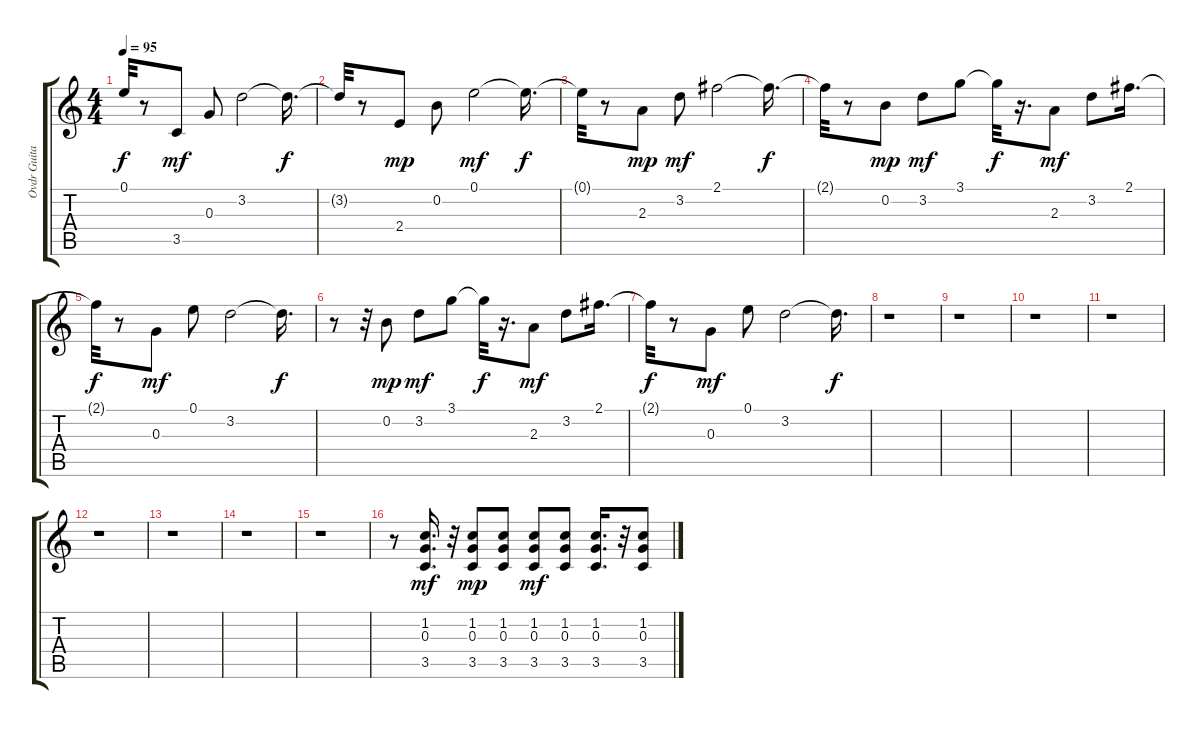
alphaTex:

\track ("Ovdr Guitar" "Ovdr Guita") {instrument overdrivenguitar}
\staff {score tabs}
\tuning (E4 B3 G3 D3 A2 E2) {hide}
\ts (4 4)
\tempo 95
\clef g2
\ks c
0.1{t}.32{dy f} r.8 3.5.8{dy mf} 0.3.8 3.2.2 3.2{t}.16{d dy f} |
3.2{t}.32 r.8 2.4.8{dy mp} 0.2.8 0.1.2{dy mf} 0.1{t}.16{d dy f} |
0.1{t}.32 r.8 2.3.8{dy mp} 3.2.8{dy mf} 2.1.2 2.1{t}.16{d dy f} |
2.1{t}.32 r.8 0.2.8{dy mp} 3.2.8{dy mf} 3.1.8 3.1{t}.32{dy f} r.16{d} 2.3.8{dy mf} 3.2.8 2.1.16{d} |
2.1{t}.32{dy f} r.8 0.3.8{dy mf} 0.1.8 3.2.2 3.2{t}.16{d dy f} |
r.8 r.32 0.2.8{dy mp} 3.2.8{dy mf} 3.1.8 3.1{t}.32{dy f} r.16{d} 2.3.8{dy mf} 3.2.8 2.1.16{d} |
2.1{t}.32{dy f} r.8 0.3.8{dy mf} 0.1.8 3.2.2 3.2{t}.16{d dy f} |
r.1 |
r.1 |
r.1 |
r.1 |
r.1 |
r.1 |
r.1 |
r.1 |
r.8 (1.2 0.3 3.5).16{d dy mf} r.32 (1.2 0.3 3.5).8{dy mp} (1.2 0.3 3.5).8 (1.2 0.3 3.5).8{dy mf} (1.2 0.3 3.5).8 (1.2 0.3 3.5).16{d} r.32 (1.2 0.3 3.5).8
